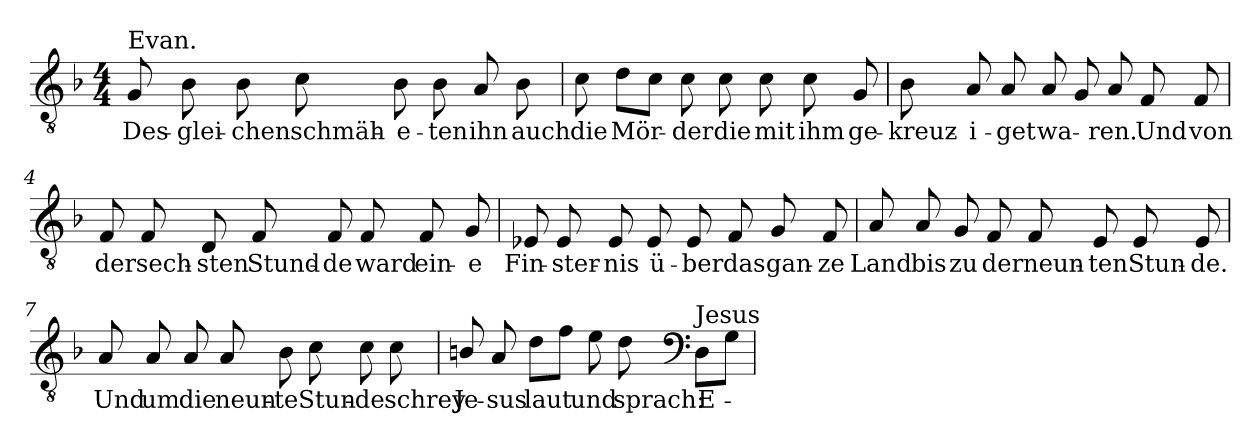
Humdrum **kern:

**kern	**text
*part1	*part1
*staff1	*staff1
!!LO:PB:g=z
*clefGv2	*
*k[b-]	*
*F:	*
*M4/4	*
=1	=1
!LO:TX:a:t=Evan.	!
!	!LO:LY:b:color=#000000
8Gi/	Des-
!	!LO:LY:b:color=#000000
8B-i\	-glei-
!	!LO:LY:b:color=#000000
8B-i\	-chen
!	!LO:LY:b:color=#000000
8ci\	schmäh-
!	!LO:LY:b:color=#000000
8B-i\	-e-
!	!LO:LY:b:color=#000000
8B-i\	-ten
!	!LO:LY:b:color=#000000
8Ai/	ihn
!	!LO:LY:b:color=#000000
8B-i\	auch
=2	=2
!	!LO:LY:b:color=#000000
8ci\	die
!	!LO:LY:b:color=#000000
8di\L	Mör-
8ci\J	.
!	!LO:LY:b:color=#000000
8ci\	-der
!	!LO:LY:b:color=#000000
8ci\	die
!	!LO:LY:b:color=#000000
8ci\	mit
!	!LO:LY:b:color=#000000
8ci\	ihm
!	!LO:LY:b:color=#000000
8Gi/	ge-
=3	=3
!	!LO:LY:b:color=#000000
8B-i\	-kreuz-
!	!LO:LY:b:color=#000000
8Ai/	-i-
!	!LO:LY:b:color=#000000
8Ai/	-get
!	!LO:LY:b:color=#000000
8Ai/	wa-
8Gi/	.
!	!LO:LY:b:color=#000000
8Ai/	-ren.
!	!LO:LY:b:color=#000000
8Fi/	Und
!	!LO:LY:b:color=#000000
8Fi/	von
!!LO:LB:g=z
=4	=4
!	!LO:LY:b:color=#000000
8Fi/	der
!	!LO:LY:b:color=#000000
8Fi/	sech-
!	!LO:LY:b:color=#000000
8Di/	-sten
!	!LO:LY:b:color=#000000
8Fi/	Stund-
!	!LO:LY:b:color=#000000
8Fi/	-de
!	!LO:LY:b:color=#000000
8Fi/	ward
!	!LO:LY:b:color=#000000
8Fi/	ein-
!	!LO:LY:b:color=#000000
8Gi/	-e
=5	=5
!	!LO:LY:b:color=#000000
8E-Xi/	Fin-
!	!LO:LY:b:color=#000000
8E-i/	-ster-
!	!LO:LY:b:color=#000000
8E-i/	-nis
!	!LO:LY:b:color=#000000
8E-i/	ü-
!	!LO:LY:b:color=#000000
8E-i/	-ber
!	!LO:LY:b:color=#000000
8Fi/	das
!	!LO:LY:b:color=#000000
8Gi/	gan-
!	!LO:LY:b:color=#000000
8Fi/	-ze
=6	=6
!	!LO:LY:b:color=#000000
8Ai/	Land
!	!LO:LY:b:color=#000000
8Ai/	bis
!	!LO:LY:b:color=#000000
8Gi/	zu
!	!LO:LY:b:color=#000000
8Fi/	der
!	!LO:LY:b:color=#000000
8Fi/	neun-
!	!LO:LY:b:color=#000000
8Ei/	-ten
!	!LO:LY:b:color=#000000
8Ei/	Stun-
!	!LO:LY:b:color=#000000
8Ei/	-de.
!!LO:LB:g=z
=7	=7
!	!LO:LY:b:color=#000000
8Ai/	Und
!	!LO:LY:b:color=#000000
8Ai/	um
!	!LO:LY:b:color=#000000
8Ai/	die
!	!LO:LY:b:color=#000000
8Ai/	neun-
!	!LO:LY:b:color=#000000
8B-i\	-te
!	!LO:LY:b:color=#000000
8ci\	Stun-
!	!LO:LY:b:color=#000000
8ci\	-de
!	!LO:LY:b:color=#000000
8ci\	schrey
=8	=8
!	!LO:LY:b:color=#000000
8Bni/	Je-
!	!LO:LY:b:color=#000000
8Ai/	-sus
!	!LO:LY:b:color=#000000
8di\L	laut
8fi\J	.
!	!LO:LY:b:color=#000000
8ei\	und
!	!LO:LY:b:color=#000000
8di\	sprach:
*clefF4	*
!LO:TX:a:t=Jesus	!
!	!LO:LY:b:color=#000000
8Di\L	E-
8Gi\J	.
=	=
*-	*-
